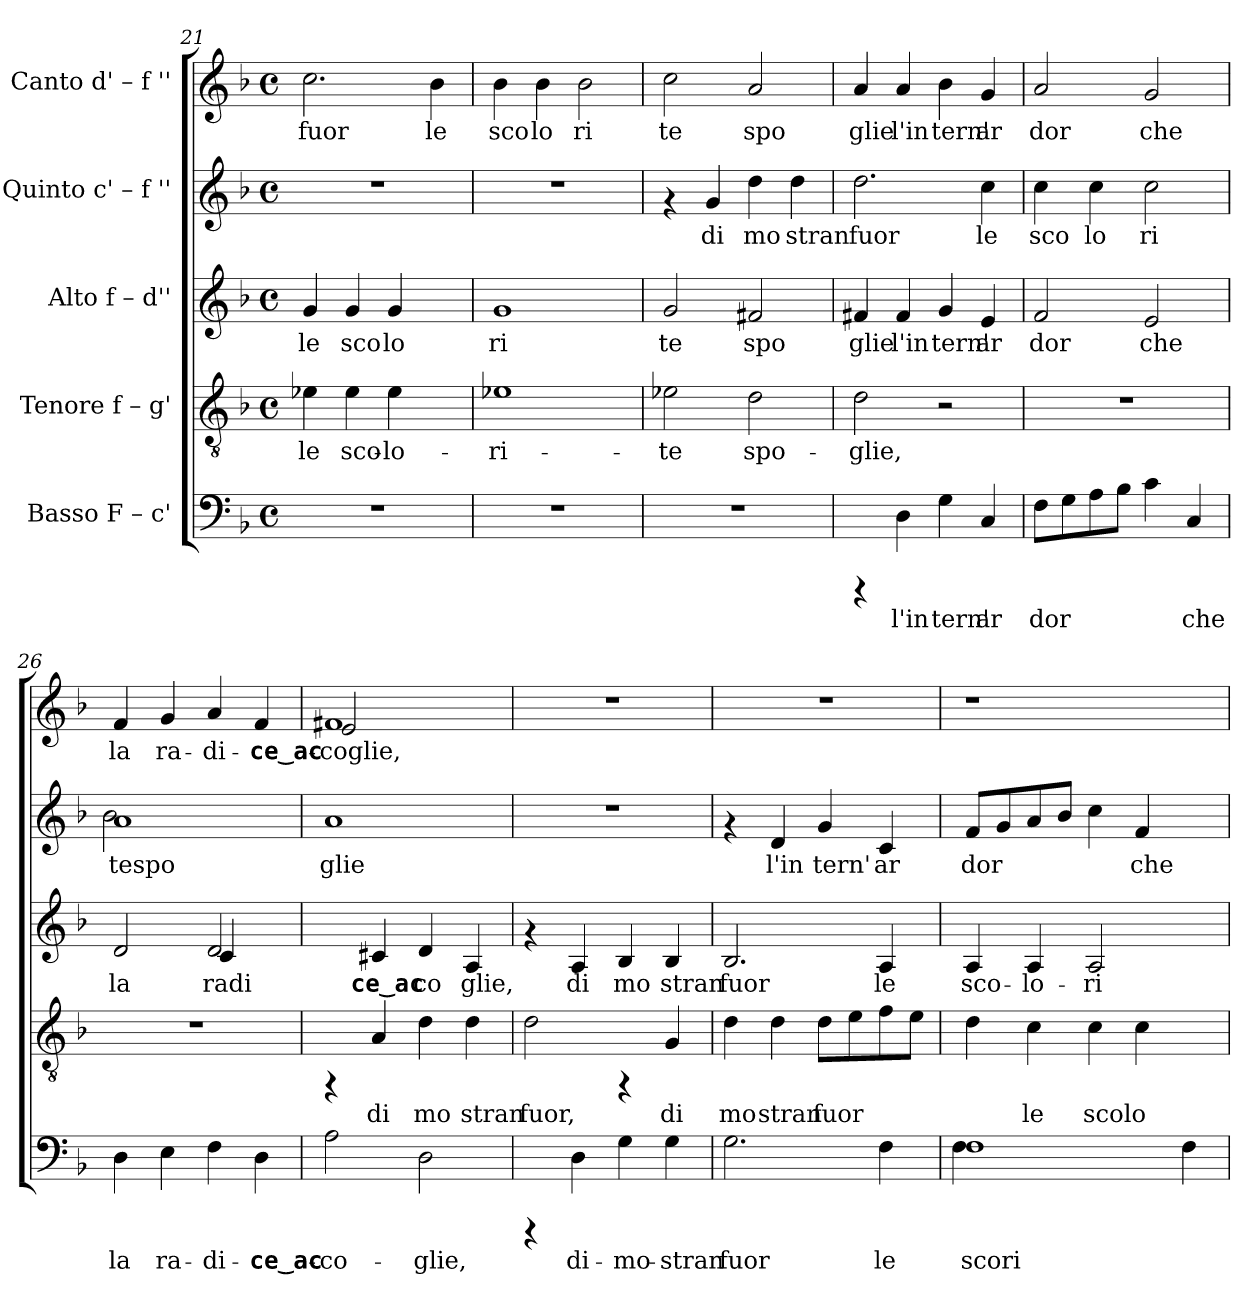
**kern	**text	**kern	**text	**kern	**text	**kern	**text	**kern	**text
*part5	*part5	*part4	*part4	*part3	*part3	*part2	*part2	*part1	*part1
*staff5	*staff5	*staff4	*staff4	*staff3	*staff3	*staff2	*staff2	*staff1	*staff1
*I"Basso  F – c'	*	*I"Tenore  f – g'	*	*I"Alto  f – d''	*	*I"Quinto  c' – f ''	*	*I"Canto  d' – f ''	*
*clefF4	*	*clefGv2	*	*clefG2	*	*clefG2	*	*clefG2	*
*k[b-]	*	*k[b-]	*	*k[b-]	*	*k[b-]	*	*k[b-]	*
*F:	*	*F:	*	*F:	*	*F:	*	*F:	*
*M4/4	*	*M4/4	*	*M4/4	*	*M4/4	*	*M4/4	*
*met(c)	*	*met(c)	*	*met(c)	*	*met(c)	*	*met(c)	*
=21	=21	=21	=21	=21	=21	=21	=21	=21	=21
!	!	!	!LO:LY:b:rj	!	!LO:LY:b:rj	!	!	!	!LO:LY:b:rj
1r	.	4e-X\	le	4g/	le	1r	.	2.cc\	fuor
!	!	!	!LO:LY:b:rj	!	!LO:LY:b:rj	!	!	!	!
.	.	4e-\	sco-	4g/	sco	.	.	.	.
!	!	!	!LO:LY:b:rj	!	!LO:LY:b:rj	!	!	!	!
.	.	4e-\	-lo-	4g/	lo	.	.	.	.
!	!	!	!	!	!	!	!	!	!LO:LY:b:rj
.	.	4ryy	.	4ryy	.	.	.	4b-\	le
=22	=22	=22	=22	=22	=22	=22	=22	=22	=22
!	!	!	!LO:LY:b:rj	!	!LO:LY:b:rj	!	!	!	!LO:LY:b:rj
1r	.	1e-X	-ri-	1g	ri	1r	.	4b-\	sco
!	!	!	!	!	!	!	!	!	!LO:LY:b:rj
.	.	.	.	.	.	.	.	4b-\	lo
!	!	!	!	!	!	!	!	!	!LO:LY:b:rj
.	.	.	.	.	.	.	.	2b-\	ri
=23	=23	=23	=23	=23	=23	=23	=23	=23	=23
!	!	!	!LO:LY:b:rj	!	!LO:LY:b:rj	!	!	!	!LO:LY:b:rj
1r	.	2e-X\	-te	2g/	te	4rf	.	2cc\	te
!	!	!	!	!	!	!	!LO:LY:b:cj	!	!
.	.	.	.	.	.	4g/	di	.	.
!	!	!	!LO:LY:b:rj	!	!LO:LY:b:rj	!	!LO:LY:b:cj	!	!LO:LY:b:rj
.	.	2d\	spo-	2f#X/	spo	4dd\	mo	2a/	spo
!	!	!	!	!	!	!	!LO:LY:b:cj	!	!
.	.	.	.	.	.	4dd\	stran	.	.
=24	=24	=24	=24	=24	=24	=24	=24	=24	=24
!	!	!	!LO:LY:b:rj	!	!LO:LY:b:rj	!	!LO:LY:b:cj	!	!LO:LY:b:rj
4rCCC	.	2d\	-glie,	4f#X/	glie	2.dd\	fuor	4a/	glie
!	!LO:LY:b:cj	!	!	!	!LO:LY:b:rj	!	!	!	!LO:LY:b:rj
4D\	l'in	.	.	4f#/	l'in	.	.	4a/	l'in
!	!LO:LY:b:cj	!	!	!	!LO:LY:b:rj	!	!	!	!LO:LY:b:rj
4G\	tern'	2r	.	4g/	tern'	.	.	4b-\	tern'
!	!LO:LY:b:cj	!	!	!	!LO:LY:b:rj	!	!LO:LY:b:cj	!	!LO:LY:b:rj
4C/	ar	.	.	4e/	ar	4cc\	le	4g/	ar
!!LO:PB:g=z
=25	=25	=25	=25	=25	=25	=25	=25	=25	=25
!	!LO:LY:b:cj	!	!	!	!LO:LY:b:rj	!	!LO:LY:b:cj	!	!LO:LY:b:rj
8F\L	dor	1r	.	2f/	dor	4cc\	sco	2a/	dor
!	!LO:LY:b:cj	!	!	!	!	!	!	!	!
8G\	.	.	.	.	.	.	.	.	.
!	!LO:LY:b:cj	!	!	!	!	!	!LO:LY:b:cj	!	!
8A\	.	.	.	.	.	4cc\	lo	.	.
!	!LO:LY:b:cj	!	!	!	!	!	!	!	!
8B-\J	.	.	.	.	.	.	.	.	.
!	!LO:LY:b:cj	!	!	!	!LO:LY:b:rj	!	!LO:LY:b:cj	!	!LO:LY:b:rj
4c\	.	.	.	2e/	che	2cc\	ri	2g/	che
!	!LO:LY:b:cj	!	!	!	!	!	!	!	!
4C/	che	.	.	.	.	.	.	.	.
=26	=26	=26	=26	=26	=26	=26	=26	=26	=26
!	!LO:LY:b:cj	!	!	!	!LO:LY:b:rj	!	!LO:LY:b:cj	!	!LO:LY:b:rj
*	*	*	*	*^	*	*^	*	*	*
4D\	la	1r	.	2d/	2ryy	la	1a	2b-\	tespo	4f/	la
!	!LO:LY:b:cj	!	!	!	!	!	!	!	!	!	!LO:LY:b:rj
4E\	ra-	.	.	.	.	.	.	.	.	4g/	ra-
!	!LO:LY:b:cj	!	!	!	!	!LO:LY:b:rj	!	!	!	!	!LO:LY:b:rj
4F\	-di-	.	.	2d/	4c/	radi	.	2ryy	.	4a/	-di-
!	!LO:LY:b:cj	!	!	!	!	!	!	!	!	!	!LO:LY:b:rj
4D\	-ce‿ac-	.	.	.	4ryy	.	.	.	.	4f/	-ce‿ac-
*	*	*	*	*	*	*	*v	*v	*	*	*
=27	=27	=27	=27	=27	=27	=27	=27	=27	=27	=27
!	!LO:LY:b:cj	!	!	!	!	!	!	!LO:LY:b:cj	!	!LO:LY:b:rj
*	*	*	*	*v	*v	*	*	*	*^	*
2A\	-co-	4rFF	.	4ryy	.	1a	glie	1f#X	2e/	-coglie,-
!	!	!	!LO:LY:b:rj	!	!LO:LY:b:rj	!	!	!	!	!
.	.	4A/	di	4c#X/	ce‿ac	.	.	.	.	.
!	!LO:LY:b:cj	!	!LO:LY:b:rj	!	!LO:LY:b:rj	!	!	!	!	!
2D\	-glie,	4d\	mo	4d/	co	.	.	.	2ryy	.
!	!	!	!LO:LY:b:rj	!	!LO:LY:b:rj	!	!	!	!	!
.	.	4d\	stran	4A/	glie,	.	.	.	.	.
*	*	*	*	*	*	*	*	*v	*v	*
=28	=28	=28	=28	=28	=28	=28	=28	=28	=28
!	!	!	!LO:LY:b:rj	!	!	!	!	!	!
4rCCC	.	2d\	fuor,	4rf	.	1r	.	1r	.
!	!LO:LY:b:cj	!	!	!	!LO:LY:b:rj	!	!	!	!
4D\	di-	.	.	4A/	di	.	.	.	.
!	!LO:LY:b:cj	!	!	!	!LO:LY:b:rj	!	!	!	!
4G\	-mo-	4rFF	.	4B-/	mo	.	.	.	.
!	!LO:LY:b:cj	!	!LO:LY:b:rj	!	!LO:LY:b:rj	!	!	!	!
4G\	-stran	4G/	di	4B-/	stran	.	.	.	.
=29	=29	=29	=29	=29	=29	=29	=29	=29	=29
!	!LO:LY:b:cj	!	!LO:LY:b:rj	!	!LO:LY:b:rj	!	!	!	!
2.G\	fuor	4d\	mo	2.B-/	fuor	4rf	.	1r	.
!	!	!	!LO:LY:b:rj	!	!	!	!LO:LY:b:cj	!	!
.	.	4d\	stran	.	.	4d/	l'in	.	.
!	!	!	!LO:LY:b:rj	!	!	!	!LO:LY:b:cj	!	!
.	.	8d\L	fuor	.	.	4g/	tern'	.	.
!	!	!	!LO:LY:b:rj	!	!	!	!	!	!
.	.	8e\	.	.	.	.	.	.	.
!	!LO:LY:b:cj	!	!LO:LY:b:rj	!	!LO:LY:b:rj	!	!LO:LY:b:cj	!	!
4F\	le	8f\	.	4A/	le	4c/	ar	.	.
!	!	!	!LO:LY:b:rj	!	!	!	!	!	!
.	.	8e\J	.	.	.	.	.	.	.
!!LO:PB:g=z
=30	=30	=30	=30	=30	=30	=30	=30	=30	=30
*^	*	*	*	*	*	*	*	*	*
!	!	!LO:LY:b:cj	!	!LO:LY:b:rj	!	!LO:LY:b:rj	!	!LO:LY:b:cj	!	!
1F	4F\	scori	4d\	.	4A/	sco-	8f/L	dor	1r	.
!	!	!	!	!	!	!	!	!LO:LY:b:cj	!	!
.	.	.	.	.	.	.	8g/	.	.	.
!	!	!	!	!LO:LY:b:rj	!	!LO:LY:b:rj	!	!LO:LY:b:cj	!	!
.	1ryy	.	4c\	le	4A/	-lo-	8a/	.	.	.
!	!	!	!	!	!	!	!	!LO:LY:b:cj	!	!
.	.	.	.	.	.	.	8b-/J	.	.	.
!	!	!	!	!LO:LY:b:rj	!	!LO:LY:b:rj	!	!LO:LY:b:cj	!	!
.	.	.	4c\	scolo	2A/	-ri-	4cc\	.	.	.
!	!	!	!	!LO:LY:b:rj	!	!	!	!LO:LY:b:cj	!	!
.	.	.	4c\	.	.	.	4f/	che	.	.
!	!	!LO:LY:b:cj	!	!	!	!	!	!	!	!
4F\	.	.	4ryy	.	4ryy	.	4ryy	.	4ryy	.
*v	*v	*	*	*	*	*	*	*	*	*
=	=	=	=	=	=	=	=	=	=
*-	*-	*-	*-	*-	*-	*-	*-	*-	*-
